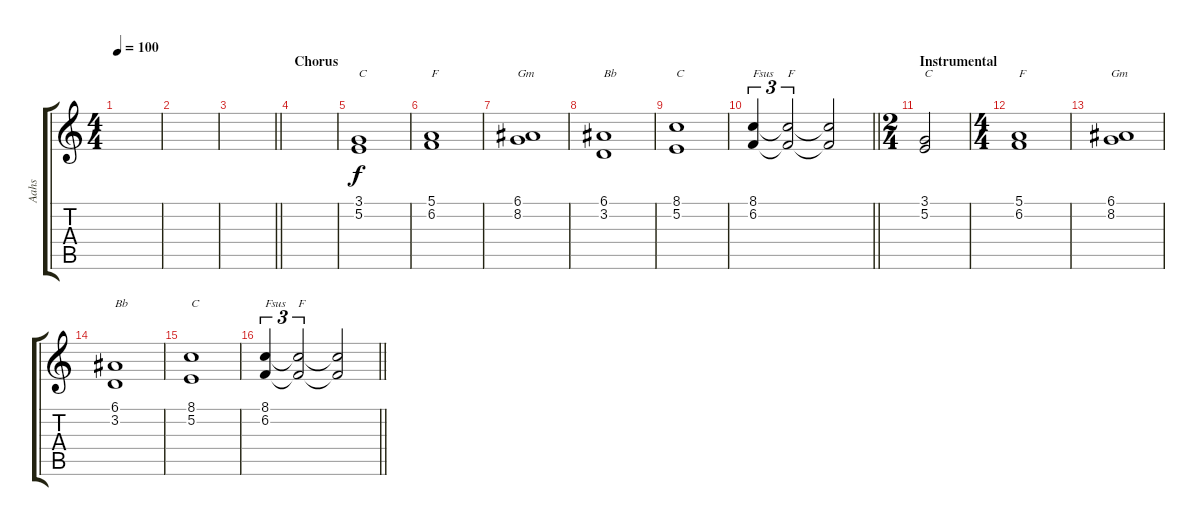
\track ("Aahs" "Aahs") {instrument choiraahs}
\staff {score tabs}
\tuning (E4 B3 G3 D3 A2 E2) {hide}
\ts (4 4)
\tempo 100
\clef g2
\ks c
|
|
\barLineRight lightlight
|
\section ("" "Chorus")
|
(3.1 5.2).1{txt "C"} |
(5.1 6.2).1{txt "F"} |
(6.1 8.2).1{txt "Gm"} |
(6.1 3.2).1{txt "Bb"} |
(8.1 5.2).1{txt "C"} |
\barLineRight lightlight
(8.1 6.2).4{tu (3 2) txt "Fsus"} (8.1{t} 6.2{t}).2{tu (3 2) txt "F"} (8.1{t} 6.2{t}).2 |
\ts (2 4)
\section ("" "Instrumental")
(3.1 5.2).2{txt "C"} |
\ts (4 4)
(5.1 6.2).1{txt "F"} |
(6.1 8.2).1{txt "Gm"} |
(6.1 3.2).1{txt "Bb"} |
(8.1 5.2).1{txt "C"} |
\barLineRight lightlight
(8.1 6.2).4{tu (3 2) txt "Fsus"} (8.1{t} 6.2{t}).2{tu (3 2) txt "F"} (8.1{t} 6.2{t}).2
